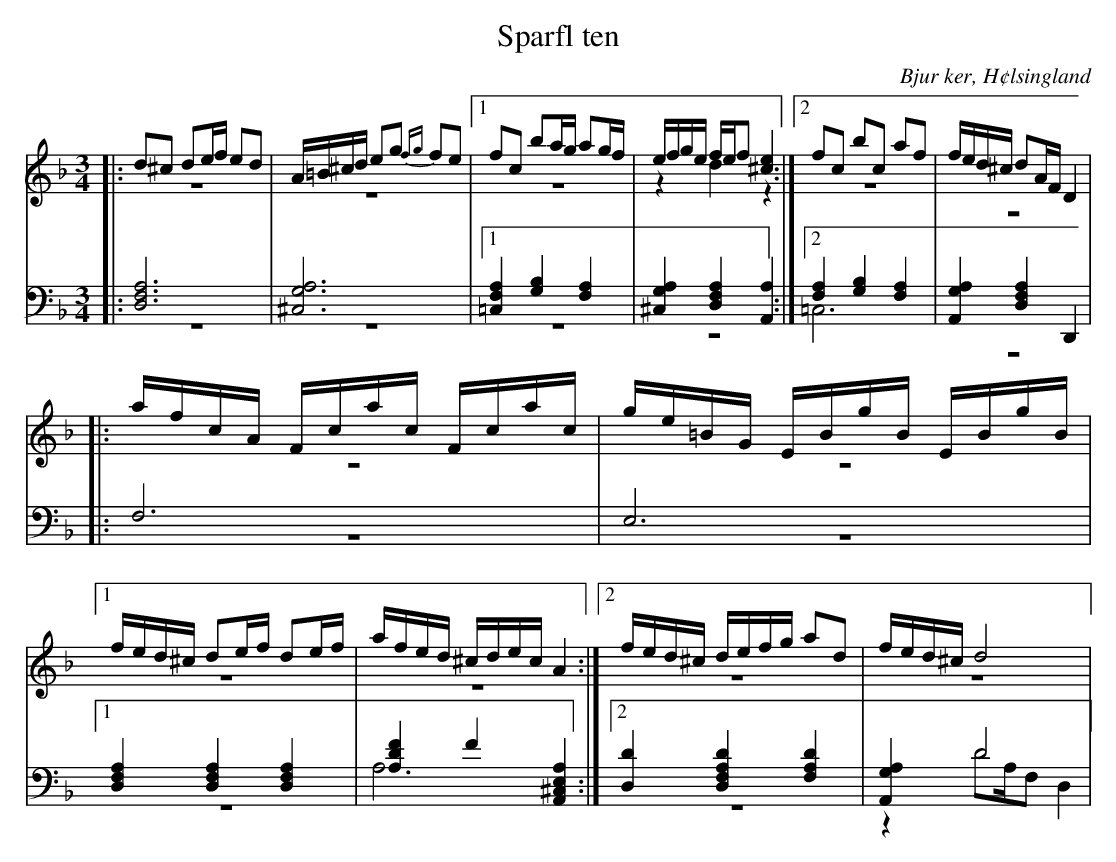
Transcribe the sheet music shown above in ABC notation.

X:1
T: Sparfl ten
O: Bjur ker, H¢lsingland
M: 3/4
L: 1/8
K: Dm
V:1
V:2 merge
V:3
V:4 merge
V:1
|:d^c de/f/ ed|A/=B/^c/d/ eg {fg}fe|1 fc ba/g/ ag/f/| e/f/g/e/ f/e/f [^c2e2]:|2 fc bc af|f/e/d/^c/ dA/F/ D2|
|:a/f/c/A/  F/c/a/c/ F/c/a/c/|g/e/=B/G/  E/B/g/B/  E/B/g/B/|1 f/e/d/^c/ de/f/ de/f/|a/f/e/d/ ^c/d/e/c/ A2:|2 f/e/d/^c/ d/e/f/g/ ad|f/e/d/^c/ d4|
V:2
|:z6|z6|1 z6|z2 d2 z2:|2 z6|z6|
|:z6|z6|1 z6|z6:|2 z6|z6|
V:3 clef=bass
|:[D,6F,6A,6]|[^C,6G,6A,6]|1 [=C,2F,2A,2] [G,2B,2] [F,2A,2]|[^C,2G,2A,2] [D,2F,2A,2] [A,,2A,2]:|2 [F,2A,2] [G,2B,2] [F,2A,2]|[A,,2G,2A,2] [D,2F,2A,2] D,,2|
|:F,6|E,6|1 [D,2F,2A,2] [D,2F,2A,2] [D,2F,2A,2]|[A,2D2F2] F2 [A,,2^C,2E,2A,2]:|2 [D,2D2] [D,2F,2A,2D2] [F,2A,2D2]|[A,,2G,2A,2] D4|
V:4 clef=bass
|:z6|z6|1 z6|z6:|2 =C,6|z6|
|:z6|z6|1 z6|A,6:|2 z6|z2 DA,/F, D,2|
